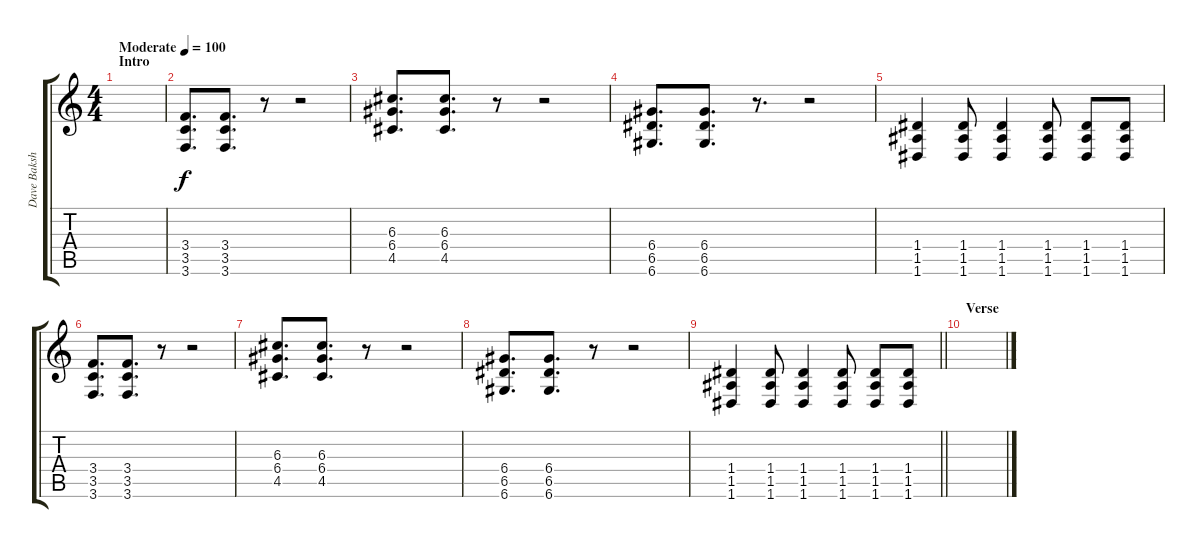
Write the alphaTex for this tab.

\track ("Dave Baksh Rhythm" "Dave Baksh") {instrument distortionguitar}
\staff {score tabs}
\tuning (E4 B3 G3 D3 A2 D2) {hide}
\ts (4 4)
\section ("" "Intro")
\tempo (100 "Moderate")
\clef g2
\ks c
|
(3.4 3.5 3.6).8{d} (3.4 3.5 3.6).8{d} r.8 r.2 |
(6.3 6.4 4.5).8{d} (6.3 6.4 4.5).8{d} r.8 r.2 |
(6.4 6.5 6.6).8{d} (6.4 6.5 6.6).8{d} r.8{d} r.2 |
(1.4 1.5 1.6).4 (1.4 1.5 1.6).8 (1.4 1.5 1.6).4 (1.4 1.5 1.6).8 (1.4 1.5 1.6).8 (1.4 1.5 1.6).8 |
(3.4 3.5 3.6).8{d} (3.4 3.5 3.6).8{d} r.8 r.2 |
(6.3 6.4 4.5).8{d} (6.3 6.4 4.5).8{d} r.8 r.2 |
(6.4 6.5 6.6).8{d} (6.4 6.5 6.6).8{d} r.8 r.2 |
\barLineRight lightlight
(1.4 1.5 1.6).4 (1.4 1.5 1.6).8 (1.4 1.5 1.6).4 (1.4 1.5 1.6).8 (1.4 1.5 1.6).8 (1.4 1.5 1.6).8 |
\section ("" "Verse")
